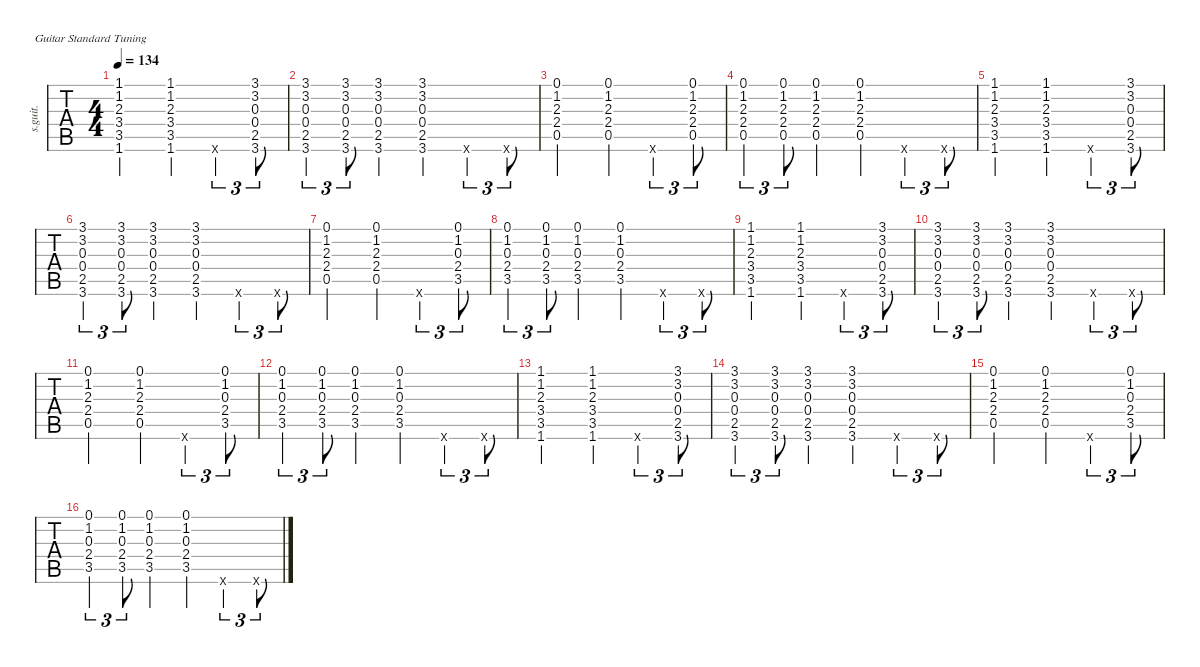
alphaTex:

\defaultSystemsLayout 4
\hideDynamics
\bracketExtendMode nobrackets
\track ("Steel Guitar" "s.guit.") {instrument acousticguitarsteel}
\staff {tabs}
\tuning (E4 B3 G3 D3 A2 E2)
\ts (4 4)
\tempo 134
\clef g2
\ks c
(1.6 3.5 3.4 2.3 1.2 1.1).2{dy mf} (1.6 3.5 3.4 2.3 1.2 1.1).4 0.6{x}.4{tu (3 2)} (3.6 2.5 0.4 0.3 3.2 3.1).8{tu (3 2)} |
(3.6 2.5 0.4 0.3 3.2 3.1).4{tu (3 2)} (3.6 2.5 0.4 0.3 3.2 3.1).8{tu (3 2)} (3.6 2.5 0.4 0.3 3.2 3.1).4 (3.6 2.5 0.4 0.3 3.2 3.1).4 0.6{x}.4{tu (3 2)} 0.6{x}.8{tu (3 2)} |
(0.1 1.2 2.3 2.4 0.5).2 (0.1 1.2 2.3 2.4 0.5).4 0.6{x}.4{tu (3 2)} (0.5 2.4 2.3 1.2 0.1).8{tu (3 2)} |
(0.5 2.4 2.3 1.2 0.1).4{tu (3 2)} (0.5 2.4 2.3 1.2 0.1).8{tu (3 2)} (0.5 2.4 2.3 1.2 0.1).4 (0.5 2.4 2.3 1.2 0.1).4 0.6{x}.4{tu (3 2)} 0.6{x}.8{tu (3 2)} |
(1.6 3.5 3.4 2.3 1.2 1.1).2 (1.6 3.5 3.4 2.3 1.2 1.1).4 0.6{x}.4{tu (3 2)} (3.6 2.5 0.4 0.3 3.2 3.1).8{tu (3 2)} |
(3.6 2.5 0.4 0.3 3.2 3.1).4{tu (3 2)} (3.6 2.5 0.4 0.3 3.2 3.1).8{tu (3 2)} (3.6 2.5 0.4 0.3 3.2 3.1).4 (3.6 2.5 0.4 0.3 3.2 3.1).4 0.6{x}.4{tu (3 2)} 0.6{x}.8{tu (3 2)} |
(0.1 1.2 2.3 2.4 0.5).2 (0.1 1.2 2.3 2.4 0.5).4 0.6{x}.4{tu (3 2)} (0.1 1.2 0.3 2.4 3.5).8{tu (3 2)} |
(0.1 1.2 0.3 2.4 3.5).4{tu (3 2)} (0.1 1.2 0.3 2.4 3.5).8{tu (3 2)} (0.1 1.2 0.3 2.4 3.5).4 (0.1 1.2 0.3 2.4 3.5).4 0.6{x}.4{tu (3 2)} 0.6{x}.8{tu (3 2)} |
(1.1 1.2 2.3 3.4 3.5 1.6).2 (1.1 1.2 2.3 3.4 3.5 1.6).4 0.6{x}.4{tu (3 2)} (3.6 2.5 0.4 0.3 3.2 3.1).8{tu (3 2)} |
(3.6 2.5 0.4 0.3 3.2 3.1).4{tu (3 2)} (3.6 2.5 0.4 0.3 3.2 3.1).8{tu (3 2)} (3.6 2.5 0.4 0.3 3.2 3.1).4 (3.6 2.5 0.4 0.3 3.2 3.1).4 0.6{x}.4{tu (3 2)} 0.6{x}.8{tu (3 2)} |
(0.5 2.4 2.3 1.2 0.1).2 (0.5 2.4 2.3 1.2 0.1).4 0.6{x}.4{tu (3 2)} (3.5 2.4 0.3 1.2 0.1).8{tu (3 2)} |
(3.5 2.4 0.3 1.2 0.1).4{tu (3 2)} (3.5 2.4 0.3 1.2 0.1).8{tu (3 2)} (3.5 2.4 0.3 1.2 0.1).4 (3.5 2.4 0.3 1.2 0.1).4 0.6{x}.4{tu (3 2)} 0.6{x}.8{tu (3 2)} |
(1.1 1.2 2.3 3.4 3.5 1.6).2 (1.1 1.2 2.3 3.4 3.5 1.6).4 0.6{x}.4{tu (3 2)} (3.6 2.5 0.4 0.3 3.2 3.1).8{tu (3 2)} |
(3.6 2.5 0.4 0.3 3.2 3.1).4{tu (3 2)} (3.6 2.5 0.4 0.3 3.2 3.1).8{tu (3 2)} (3.6 2.5 0.4 0.3 3.2 3.1).4 (3.6 2.5 0.4 0.3 3.2 3.1).4 0.6{x}.4{tu (3 2)} 0.6{x}.8{tu (3 2)} |
(0.1 1.2 2.3 2.4 0.5).2 (0.1 1.2 2.3 2.4 0.5).4 0.6{x}.4{tu (3 2)} (3.5 2.4 0.3 1.2 0.1).8{tu (3 2)} |
(3.5 2.4 0.3 1.2 0.1).4{tu (3 2)} (3.5 2.4 0.3 1.2 0.1).8{tu (3 2)} (3.5 2.4 0.3 1.2 0.1).4 (3.5 2.4 0.3 1.2 0.1).4 0.6{x}.4{tu (3 2)} 0.6{x}.8{tu (3 2)}
